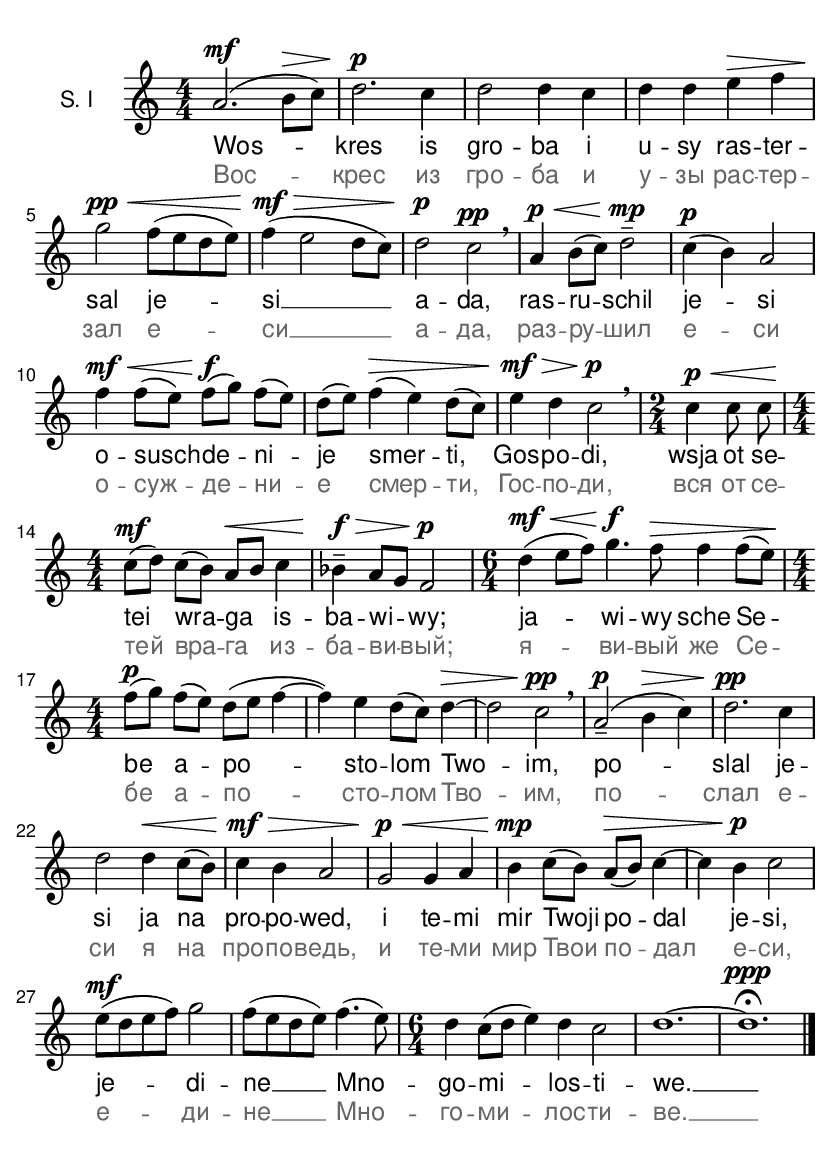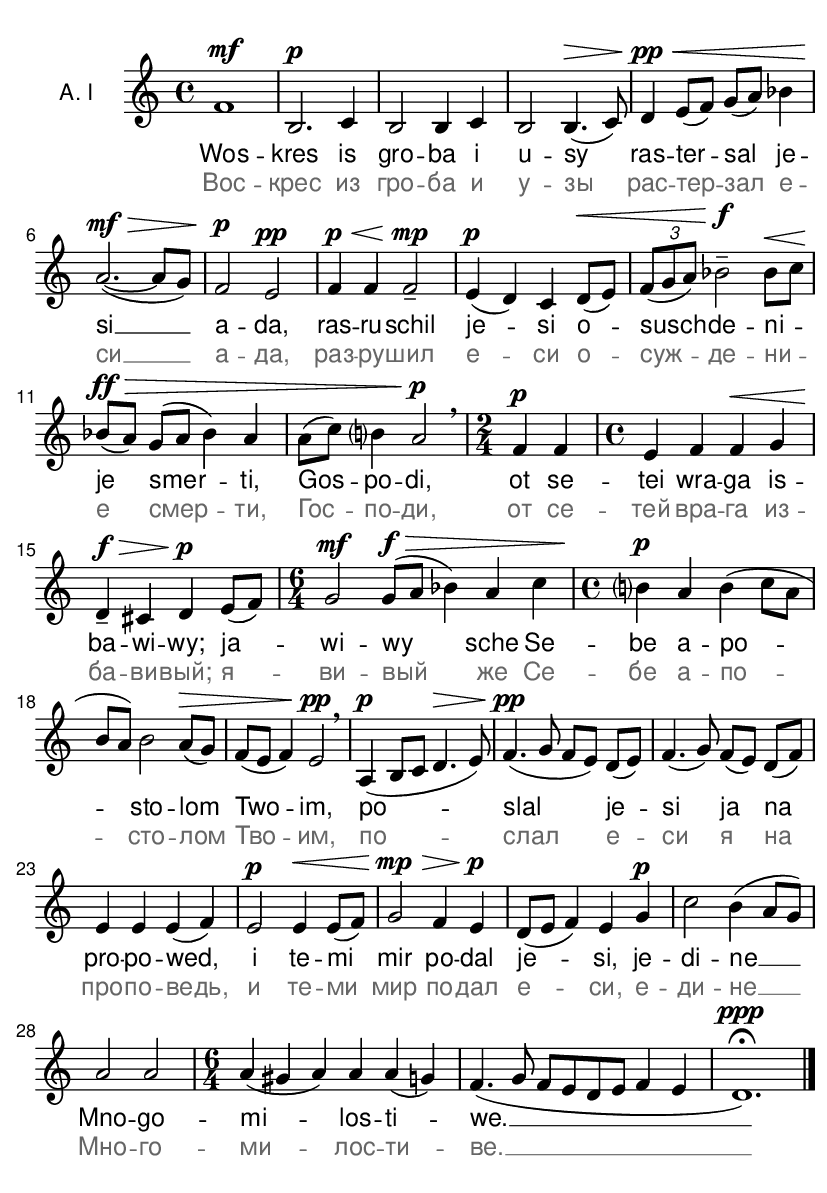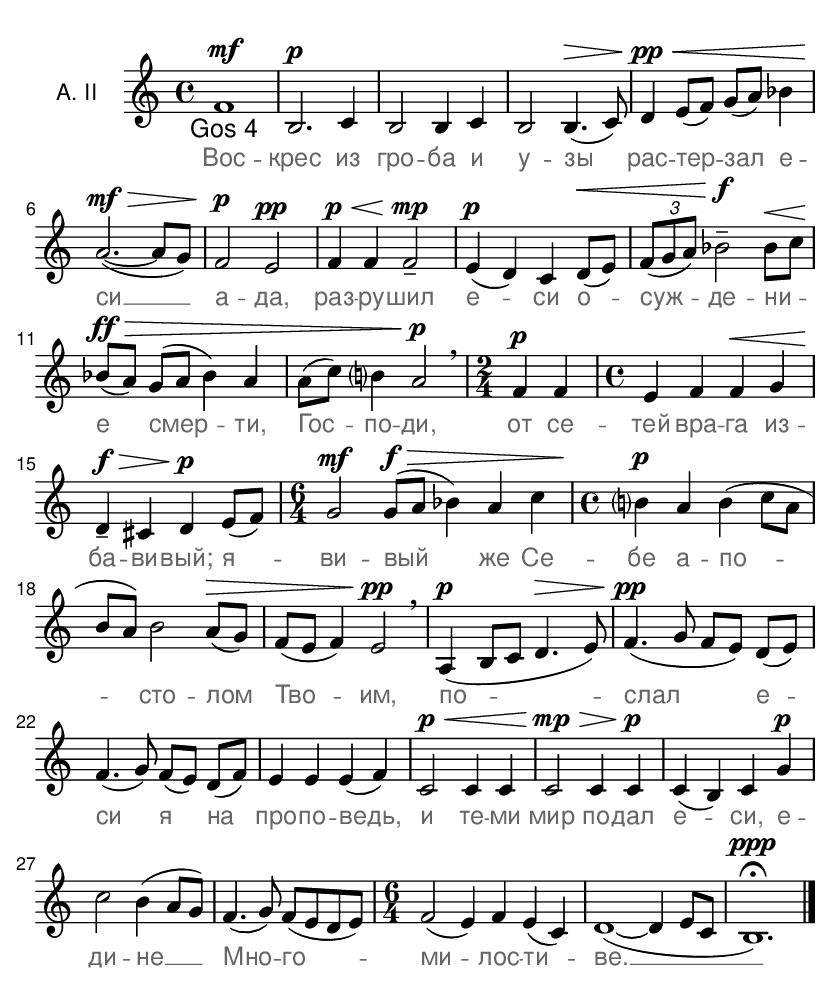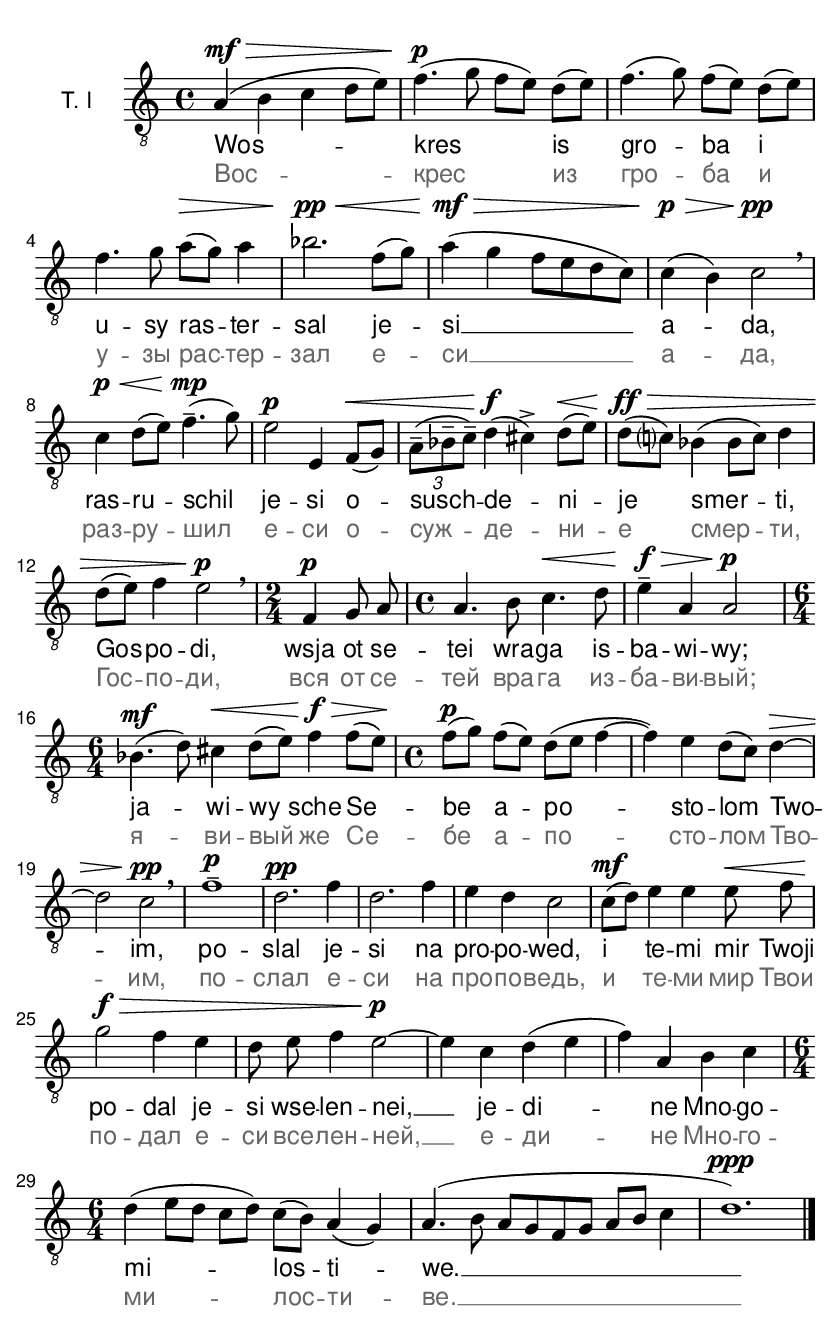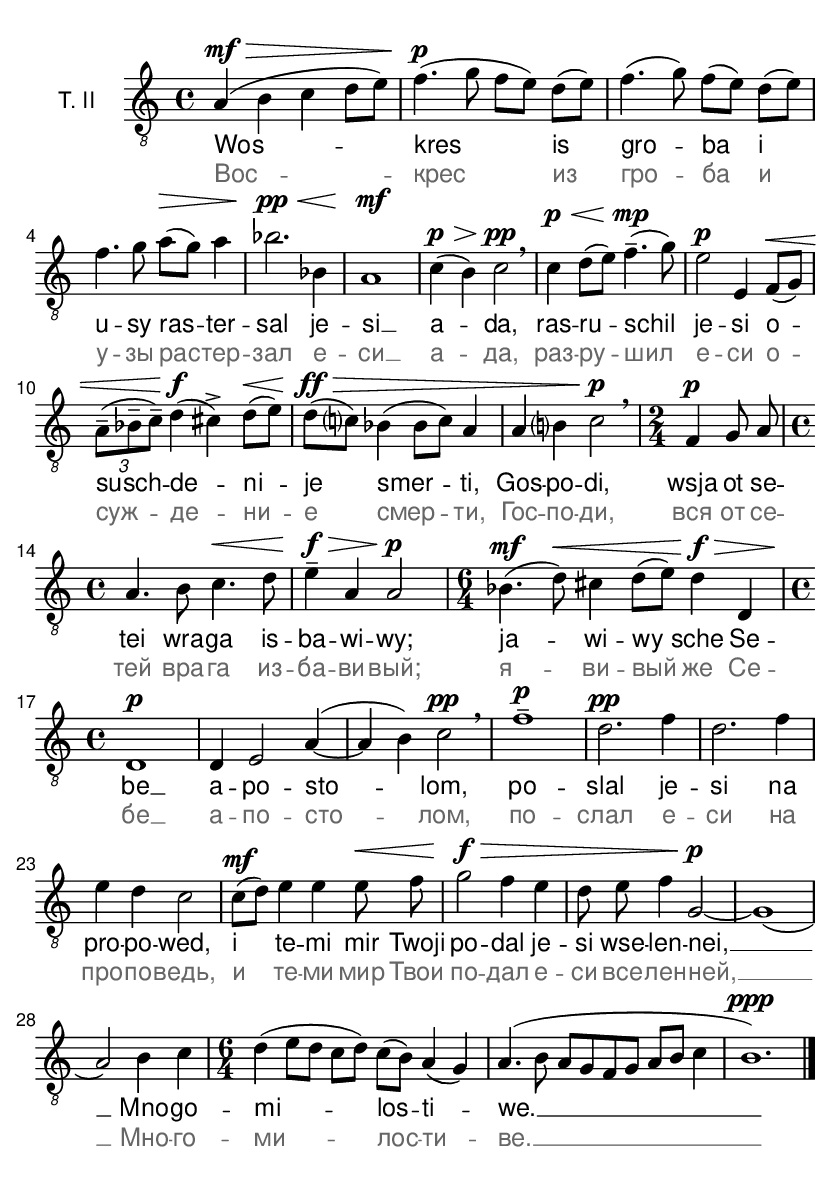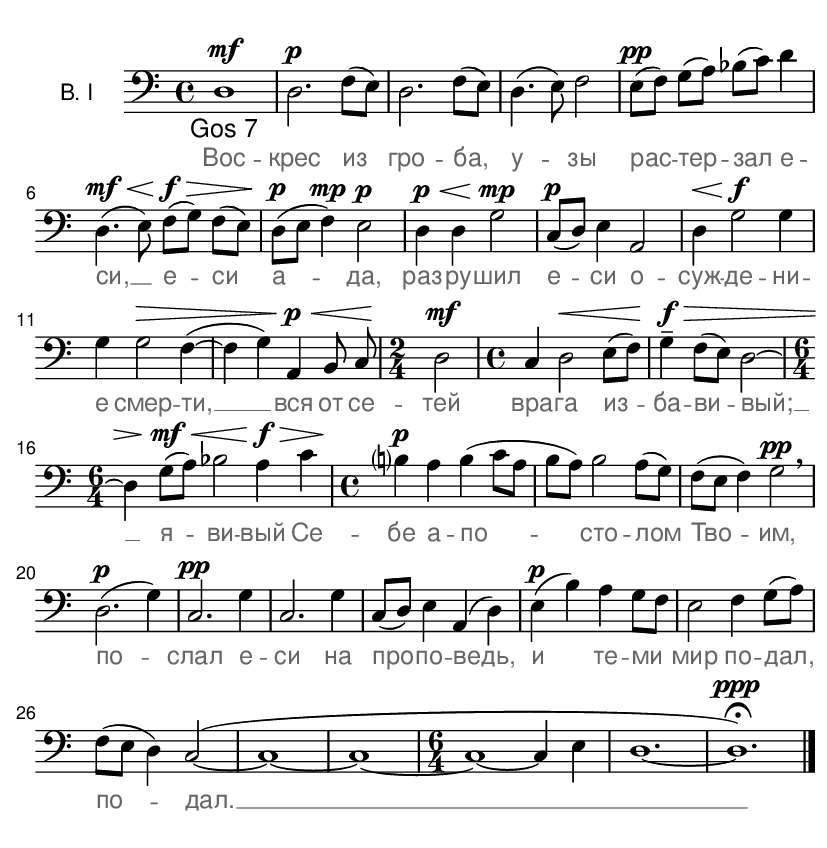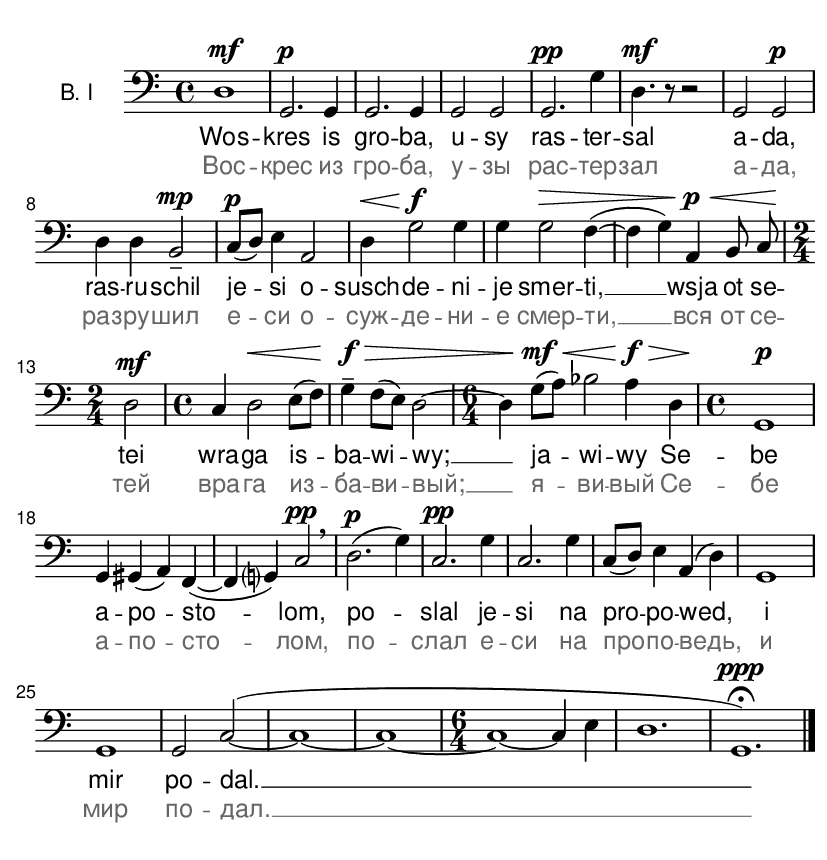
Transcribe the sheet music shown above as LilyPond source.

\version "2.18.2"


\header {
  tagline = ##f
}


\paper {
  paper-height = 300\mm
  paper-width = 140\mm
  top-margin = 8\mm
  bottom-margin = 2\mm
  left-margin = 6\mm
  right-margin = 2\mm


  fonts = #
  (make-pango-font-tree
   "'Noto Sans', Helvetica, Arial, sans-serif"
   "'Noto Sans', Helvetica, Arial, sans-serif"
   "'Inconsolata', 'Courier New', monospace"
   (/ (* staff-height pt) 2.5))

}

greyText = {
  \override Lyrics.LyricText  #'color =  #(x11-color 'grey40)
  \override Lyrics.LyricHyphen  #'color =  #(x11-color 'grey40)
  \override Lyrics.LyricExtender  #'color =  #(x11-color 'grey40)
}


global = {
  \key c \major
  \dynamicUp
  \autoBeamOff
  \accidentalStyle "modern-voice-cautionary"
  % \override Score.TimeSignature #'stencil = ##f
  \set Score.markFormatter = #format-mark-box-numbers
  \override Score.BarNumber #'break-visibility = #'#(#f #f #t)
}

\layout {

}

obreak = {}
opage ={}

sopranoOneVoice = \relative c'' {
  \numericTimeSignature\time 4/4 
  a2. \mf ( b8 \> [ c8 ) ] | % 2
  d2.  \p c4 | % 3
  d2 d4 c4 | % 4
  d4 d4 e4 \> f4 \obreak | % 5
  g2  \pp \< f8 ( [ e8  d8 e8 ) ] | % 6
  f4 \mf \> ( e2 d8 [ c8 ) ] | % 7
  d2  \p  c2 \pp \breathe | % 8
  a4  \p \< b8  [( c8 ]) d2 \mp -- 
  
  \opage %2
  c4 \p ( b4 ) a2 | % 2
  f'4 \mf\< f8  ( [ e8 ) ] f8  \f ( [ g8 ) ] f8 ( [ e8 ) ] | % 3
  d8 ( [ e8 ) ] f4 \> ( e4 ) d8  ( [ c8 ) ] | % 4
  e4 \mf \> d4 c2 \p \breathe | \obreak 
  \time 2/4  
  c4 \p\< c8 c8 | % 6
  \time 4/4  
  c8 \mf ( [ d8 ) ] c8 ( [ b8 ) ] a8 \< [ b8 ] c4 | % 7
  bes4 \f \>-- a8  [ g8 ] f2 \p  \obreak | % 8
  \time 6/4 
  d'4  \mf \< ( e8 [ f8 ) ] g4. \f f8 \> f4 f8 ( [ e8 ) ] | % 9
  \time 4/4 
  f8  \p ( [ g8 ) ] f8 ( [ e8 ) ] d8 ( [ e8 ] f4 ~ | 
  f4 ) e4 d8 ( [ c8 ) ] d4 \> ~ | % 11
  d2 c2  \pp \breathe
  
  \opage %3
  a2 \p ( -- b4 \> c4 ) | % 2
  d2.  \pp c4 | % 3
  d2 d4 \< c8  [( b8 ]) | % 4
  c4 \mf \> b4 a2  \obreak | % 5
  g2 \p \< g4  a4 | % 6
  b4 \mp c8 [( b8 ]) a8 \> ( [ b8 ) ] c4 ~ | % 7
  c4  b4 \p c2 | % 8
  e8 \mf ( [ d8 e8 f8 ) ] g2 \obreak | % 9
  f8 ( [ e8 d8 e8 ) ] f4. ( e8 ) | 
  \time 6/4  
  d4 c8 ( [ d8 ] e4 ) d4 c2 | % 11
  d1. ~ | % 12
  d1. \ppp \fermata \bar "|."
  
 
  
  
}


sopranoOneCyrillic = \lyricmode {
  Вос -- крес из гро -- ба и у -- зы рас -- тер --
  зал е -- си __ а -- "да,"
  раз -- ру -- шил

  %p2
  е -- си о -- суж -- де --  ни -- е смер -- "ти,"
  Гос -- по -- "ди,"
  вся от се -- тей вра -- га из -- ба -- ви -- "вый;"
  я -- ви -- вый же Се -- бе а -- по -- сто -- лом Тво -- "им,"

  %p3
  по -- слал е -- си я на про -- по -- "ведь,"
  и те -- ми мир Твои по -- дал е -- "си,"
  е -- ди -- не __ 
  Мно -- го -- ми -- лос -- ти -- "ве." __
  
}

%%% Do not edit. This file is generated automatically from 01_sopranoOneLyricsCyrillic.ly

sopranoOneLatinG = \lyricmode {
  Wos -- kres is gro -- ba i u -- sy ras -- ter --
  sal je -- si __ a -- "da,"
  ras -- ru -- schil

  %p2
  je -- si o -- susch -- de --  ni -- je smer -- "ti,"
  Gos -- po -- "di,"
  wsja ot se -- tei wra -- ga is -- ba -- wi -- "wy;"
  ja -- wi -- wy sche Se -- be a -- po -- sto -- lom Two -- "im,"

  %p3
  po -- slal je -- si ja na pro -- po -- "wed,"
  i te -- mi mir Twoji po -- dal je -- "si,"
  je -- di -- ne __ 
  Mno -- go -- mi -- los -- ti -- "we." __
  
}



altoOneVoice = \relative c' {
  \time 4/4
  f1 \mf | % 2
  b,2. \p  c4 | % 3
  b2 b4 c4 | % 4
  b2 b4. \> ( c8 ) \obreak | % 5
  d4 \pp \< e8  ( [ f8 ) ] g8 ( [ a8 ) ] bes4 | % 6
  a2. \mf \> ( ~ a8 [ g8 ) ] | % 7
  f2 \p e2 \pp | % 8
  f4 \p \< f4  f2 \mp --

  \opage %2
  e4 \p ( d4 ) c4 d8 \< ( [ e8 ) ] | % 2
  \times 2/3  {
    f8  ( [ g8  a8 ) ]
  }
  bes2 \f -- bes8 \< [ c8 ] | % 3
  bes8 \ff \> ( [ a8 ) ] g8  ( [ a8 ] bes4 ) a4 | % 4
  a8  ( [ c8 ) ] b4 a2  \p \breathe | \obreak | % 5
  \time 2/4
  f4 \p f4 | % 6
  \time 4/4
  e4 f4 f4 \< g4 | % 7
  d4 \f \> -- cis4  d4 \p e8  ( [ f8 ) ]  \obreak | % 8
  \time 6/4
  g2 \mf g8 \f \> ( [ a8 ] bes4 ) a4  c4 | % 9
  \time 4/4
  b4 \p a4 b4 ( c8 [ a8 ] |
  b8 [ a8 ) ] b2 a8 \> ( [ g8 ) ] | % 11
  f8 ( [ e8 ] f4 ) e2 \pp \breathe

  \opage %3
  a,4 \p  ( b8 [ c8 ] d4. \> e8 ) | % 2
  f4. \pp ( g8 f8 [ e8 ) ] d8 ( [ e8 ) ] | % 3
  f4. ( g8 ) f8 ( [ e8 ) ] d8 ( [ f8 ) ] | % 4
  e4 e4 e4 ( f4 ) \obreak | % 5
  e2 \p e4 \< e8 ( [ f8 ) ] | % 6
  g2  \mp \> f4 e4 \p | % 7
  d8 ( [ e8 ] f4 ) e4 g4 \p | % 8
  c2 b4 ( a8 [ g8 ) ] \obreak | % 9
  a2 a2 |
  \time 6/4
  a4 ( gis4 a4 ) a4 a4( g4) | % 11
  f4.( g8 f8 [ e8 d8 e8 ] f4 e4 | % 12
  d1.) \ppp \fermata \bar "|."
}



altoOneCyrillic = \lyricmode {
    Вос -- крес из гро -- ба и у -- зы рас -- тер --
  зал е -- си __ а -- "да,"
  раз -- ру -- шил
  
    %p2
  е -- си о -- суж -- де --  ни -- е смер -- "ти,"
  Гос -- по -- "ди,"
  от се -- тей вра -- га из -- ба -- ви -- "вый;"
  я -- ви -- вый же Се -- бе а -- по -- сто -- лом Тво -- "им,"

  %p3
  по -- слал е -- си я на про -- по -- "ведь,"
  и те -- ми мир по -- дал е -- "си,"
  е -- ди -- не __ 
  Мно -- го -- ми -- лос -- ти -- "ве." __
}

%%% Do not edit. This file is generated automatically from 03_altoOneLyricsCyrillic.ly

altoOneLatinG = \lyricmode {
    Wos -- kres is gro -- ba i u -- sy ras -- ter --
  sal je -- si __ a -- "da,"
  ras -- ru -- schil
  
    %p2
  je -- si o -- susch -- de --  ni -- je smer -- "ti,"
  Gos -- po -- "di,"
  ot se -- tei wra -- ga is -- ba -- wi -- "wy;"
  ja -- wi -- wy sche Se -- be a -- po -- sto -- lom Two -- "im,"

  %p3
  po -- slal je -- si ja na pro -- po -- "wed,"
  i te -- mi mir po -- dal je -- "si,"
  je -- di -- ne __ 
  Mno -- go -- mi -- los -- ti -- "we." __
}



altoTwoVoice = \relative c' {
  \time 4/4
  f1 \mf | % 2
  b,2. \p  c4 | % 3
  b2 b4 c4 | % 4
  b2 b4. \> ( c8 ) \obreak | % 5
  d4 \pp \< e8  ( [ f8 ) ] g8 ( [ a8 ) ] bes4 | % 6
  a2. \mf \> ( ~ a8 [ g8 ) ] | % 7
  f2 \p e2 \pp | % 8
  f4 \p \< f4  f2 \mp --

  \opage %2
  e4 \p ( d4 ) c4 d8 \< ( [ e8 ) ] | % 2
  \times 2/3  {
    f8  ( [ g8  a8 ) ]
  }
  bes2 \f -- bes8 \< [ c8 ] | % 3
  bes8 \ff \> ( [ a8 ) ] g8  ( [ a8 ] bes4 ) a4 | % 4
  a8  ( [ c8 ) ] b4 a2  \p \breathe | \obreak | % 5
  \time 2/4
  f4 \p f4 | % 6
  \time 4/4
  e4 f4 f4 \< g4 | % 7
  d4 \f \> -- cis4  d4 \p e8  ( [ f8 ) ]  \obreak | % 8
  \time 6/4
  g2 \mf g8 \f \> ( [ a8 ] bes4 ) a4  c4 | % 9
  \time 4/4
  b4 \p a4 b4 ( c8 [ a8 ] |
  b8 [ a8 ) ] b2 a8 \> ( [ g8 ) ] | % 11
  f8 ( [ e8 ] f4 ) e2 \pp \breathe

  \opage %3
  a,4 \p  ( b8 [ c8 ] d4. \> e8 ) | % 2
  f4. \pp ( g8 f8 [ e8 ) ] d8 ( [ e8 ) ] | % 3
  f4. ( g8 ) f8 ( [ e8 ) ] d8 ( [ f8 ) ] | % 4
  e4 e4 e4 ( f4 ) \obreak | % 5
  
  c2 \p \< c4  c4 | % 6
  c2  \> \mp c4 c4 \p | % 7
  c4 ( b4 ) c4 g'4 \p |
    c2 b4 ( a8 [ g8 ) ] \obreak | % 9
  f4. ( g8 ) f8 ( [ e8 d8 e8 ) ] | 
  \time 6/4  
  f2 ( e4 ) f4 e4 ( c4 ) | % 11
  d1 ( ~ d4 e8 [ c8 ] | % 12
  b1. ) \ppp \fermata \bar "|."

}


altoTwoCyrillic =  \altoOneCyrillic

%%% Do not edit. This file is generated automatically from 04_altoTwoLyricsCyrillic.ly

altoTwoLatinG = \lyricmode {
  "Gos 4"
}


tenoreOneVoice = \relative a {
  \time 4/4
  a4 \mf \>( b4 c4 d8 [ e8 ) ] | % 2
  f4.\p ( g8 f8 [ e8 ) ] d8 ( [ e8 ) ] | % 3
  f4. ( g8 ) f8 ( [ e8 ) ] d8 ( [ e8 ) ] | % 4
  f4. g8 a8 \> ( [ g8 ) ] a4 \obreak | % 5
  bes2. \pp\< f8  ( [ g8  ) ] | % 6
  a4 \mf \> ( g4 f8 [ e8 d8 c8 ) ] | % 7
  c4( \p \> b4) c2 \pp \breathe | % 8
  c4  \p \< d8  ( [ e8 ) ] f4.( \mp -- g8)

  \opage %2
  e2 \p e,4 f8 \< ( [ g8 ) ] | % 2
  \times 2/3  {
    a8  ( -- [ bes8 -- c8 ) -- ]
  }
  d4 \f ( cis4 ) -> d8 \< ( [ e8 ) ] | % 3
  d8 \ff \> ( [ c8 ) ] bes4  ( bes8 [ c8 ) ] d4 | % 4
  d8 ( [ e8 ) ] f4 e2 \p \breathe \obreak | % 5
  \time 2/4
  f,4 \p g8 a8 | % 6
  \time 4/4
  a4. b8 c4. \< d8 | % 7
  e4 \f \> -- a,4 a2 \p  \obreak | % 8
  \time 6/4
  bes4.( \mf d8)  cis4 \< d8[(  e8]) f4 \f \> f8 ( [ e8 ) ] | % 9
  \time 4/4
  f8 \p ( [ g8 ) ] f8 ( [ e8 ) ] d8 ( [ e8 ] f4 ~ |
  f4 ) e4 d8 ( [ c8 ]) d4\>  ~ | % 11
  d2 c2 \pp \breathe

  \opage %3
  f1-- \p | % 2
  d2. \pp f4 | % 3
  d2. f4 | % 4
  e4 d4 c2 \obreak | % 5
  c8 \mf ( [ d8 ) ] e4 e4 e8 \< f8 | % 6
  g2  \f \> f4 e4  | % 7
  d8 e8 f4  e2 \p ~ | % 8
  e4 \! c4 d4( e4 \obreak | % 9
  f4) a,4 b4 c4 |
  \time 6/4
  d4 ( e8 [ d8 ] c8 [ d8 ) ] c8 [( b8 ]) a4 ( g4 ) | % 11
  a4. ( b8 a8 [ g8 f8 g8 ] a8 [ b8 ] c4 | % 12
  d1. \ppp  ) \bar "|."

}



tenoreOneCyrillic = \lyricmode {
  Вос -- крес из гро -- ба и у -- зы рас -- тер --
  зал е -- си __ а -- "да,"
  раз -- ру -- шил

  %p2
  е -- си о -- суж -- де --  ни -- е смер -- "ти,"
  Гос -- по -- "ди,"
  вся от се -- тей вра -- га из -- ба -- ви -- "вый;"
  я -- ви -- вый же Се -- бе а -- по -- сто -- лом Тво -- "им,"

  %p3
  по -- слал е -- си на про -- по -- "ведь,"
  и те -- ми мир Твои по -- дал е -- си все -- лен -- "ней," __
  е -- ди -- не 
  Мно -- го -- ми -- лос -- ти -- "ве." __
  
}

%%% Do not edit. This file is generated automatically from 05_tenoreOneLyricsCyrillic.ly

tenoreOneLatinG = \lyricmode {
  Wos -- kres is gro -- ba i u -- sy ras -- ter --
  sal je -- si __ a -- "da,"
  ras -- ru -- schil

  %p2
  je -- si o -- susch -- de --  ni -- je smer -- "ti,"
  Gos -- po -- "di,"
  wsja ot se -- tei wra -- ga is -- ba -- wi -- "wy;"
  ja -- wi -- wy sche Se -- be a -- po -- sto -- lom Two -- "im,"

  %p3
  po -- slal je -- si na pro -- po -- "wed,"
  i te -- mi mir Twoji po -- dal je -- si wse -- len -- "nei," __
  je -- di -- ne 
  Mno -- go -- mi -- los -- ti -- "we." __
  
}


tenoreTwoVoice = \relative c' {
  \time 4/4
  a4 \mf \>( b4 c4 d8 [ e8 ) ] | % 2
  f4.\p ( g8 f8 [ e8 ) ] d8 ( [ e8 ) ] | % 3
  f4. ( g8 ) f8 ( [ e8 ) ] d8 ( [ e8 ) ] | % 4
  f4. g8 a8 \> ( [ g8 ) ] a4 \obreak | % 5
  bes2. \pp\< bes,4 | % 6
  a1 \mf | % 7
  c4( \p \> b4) c2 \pp \breathe | % 8
  c4  \p \< d8  ( [ e8 ) ] f4.( \mp -- g8)

  \opage %2
  e2 \p e,4 f8 \< ( [ g8 ) ] | % 2
  \times 2/3  {
    a8  ( -- [ bes8 -- c8 ) -- ]
  }
  d4 \f ( cis4 ) -> d8 \< ( [ e8 ) ] | % 3
  d8 \ff \> ( [ c8 ) ] bes4  ( bes8 [ c8 ) ] a4 | % 4
  a4 b4 c2  \p \breathe \obreak | % 5

  \time 2/4
  f,4 \p g8 a8 | % 6
  \time 4/4
  a4. b8 c4. \< d8 | % 7
  e4 \f \> -- a,4 a2 \p  \obreak | % 8
  \time 6/4

  bes4. \mf ( d8 \< ) cis4  d8 ( [ e8 ]) d4 \f \> d,4 | % 9
  \time 4/4
  d1 \p |
  d4 e2 a4( ~ | % 11
  a4 b4 ) c2  \pp \breathe

  \opage %3
  f1-- \p | % 2
  d2. \pp f4 | % 3
  d2. f4 | % 4
  e4 d4 c2 \obreak | % 5
  c8 \mf ( [ d8 ) ] e4 e4 e8 \< f8 | % 6
  g2  \f \> f4 e4  | % 7
  d8 e8 f4  g,2 \p ~ | % 8
  g1 ( \obreak | % 9
  a2)  b4 c4 |
  \time 6/4
  d4 ( e8 [ d8 ] c8 [ d8 ) ] c8 [( b8 ]) a4 ( g4 ) | % 11
  a4. ( b8 a8 [ g8 f8 g8 ] a8 [ b8 ] c4 | % 12
  b1. \ppp  ) \bar "|."
}




tenoreTwoCyrillic = \lyricmode {
  Вос -- крес из гро -- ба и у -- зы рас -- тер --
  зал е -- си __ а -- "да,"
  раз -- ру -- шил

  %p2
  е -- си о -- суж -- де --  ни -- е смер -- "ти,"
  Гос -- по -- "ди,"
  вся от се -- тей вра -- га из -- ба -- ви -- "вый;"
  я -- ви -- вый же Се -- бе __ а -- по -- сто -- "лом,"
  
  %p3
  по -- слал е -- си на про -- по -- "ведь,"
  и те -- ми мир Твои по -- дал е -- си все -- лен -- "ней," __

  Мно -- го -- ми -- лос -- ти -- "ве." __
}

%%% Do not edit. This file is generated automatically from 06_tenoreTwoLyricsCyrillic.ly

tenoreTwoLatinG = \lyricmode {
  Wos -- kres is gro -- ba i u -- sy ras -- ter --
  sal je -- si __ a -- "da,"
  ras -- ru -- schil

  %p2
  je -- si o -- susch -- de --  ni -- je smer -- "ti,"
  Gos -- po -- "di,"
  wsja ot se -- tei wra -- ga is -- ba -- wi -- "wy;"
  ja -- wi -- wy sche Se -- be __ a -- po -- sto -- "lom,"
  
  %p3
  po -- slal je -- si na pro -- po -- "wed,"
  i te -- mi mir Twoji po -- dal je -- si wse -- len -- "nei," __

  Mno -- go -- mi -- los -- ti -- "we." __
}


bassoOneVoice = \relative f {
  \time 4/4
  d1 \mf  |
  d2.\p f8 [( e8 ]) |
  d2. f8 [( e8 ]) |
  d4. ( e8 ) f2 \obreak | % 5
  e8 \pp ( [ f8 ) ] g8 ( [ a8 ) ] bes8 ( [ c8 ) ] d4 | % 6
  d,4. \mf \< ( e8 ) f8 \f\> [( g8 ]) f8 [( e8 ]) | % 7
  d8  \p ( [ e8 ] f4 \mp  ) e2  \p | % 8
  d4 \p \< d4  g2 \mp |

  \opage %2
  c,8 \p ( [ d8 ) ] e4 a,2 | % 2
  d4 \< g2 \f g4  | % 3
  g4 g2 \>  f4 ( ~ | % 4
  f4   g4 ) a,4 \p \< b8 c8  \obreak | % 5
  \time 2/4
  d2  \mf | % 6
  \time 4/4
  c4  d2 \< e8 ( [ f8 ) ] | % 7
  g4 \f \> -- f8 ( [ e8 ) ] d2 ~  \obreak | % 8
  \time 6/4
  d4  g8 \mf \< ([ a8 )] bes2 a4 \f \> c4 | % 9
  \time 4/4
  b4  \p a4 b4 ( c8 [ a8 ] |
  b8 [ a8 ) ] b2 a8 ( [ g8 ) ] | % 11
  f8 ( [ e8 ] f4 ) g2 \pp \breathe

  \opage %3
  d2. \p ( g4 ) | % 2
  c,2. \pp g'4 | % 3
  c,2. g'4 | % 4
  c,8 ( [ d8 ) ] e4 a,4 ( d4 ) \obreak | % 5
  e4 \p ( b'4 ) a4 g8 [ f8 ] | % 6
  e2 f4 g8 ( [ a8 ) ] | % 7
  f8 ( [ e8 ] d4 ) c2 ~ ( | % 8
  c1 ~ \obreak | % 9
  c1 ~ |
  \time 6/4
  c1 ~ c4 e4 | % 11
  d1. ~ | % 12
  d1. \ppp \fermata ) \bar "|."
}



bassoOneCyrillic = \lyricmode {
  Вос -- крес из гро -- "ба,"  у -- зы рас -- тер --
  зал е -- "си," __  е -- си а -- "да,"
  раз -- ру -- шил

  %p2
  е -- си о -- суж -- де --  ни -- е смер -- "ти," __
  вся от се -- тей вра -- га из -- ба -- ви -- "вый;" __
  я -- ви -- вый Се -- бе а -- по -- сто -- лом Тво -- "им,"

  %p3
  по -- слал е -- си на про -- по -- "ведь,"
  и те -- ми мир  по -- "дал," по -- "дал." __
}


bassoOneLatinG = \lyricmode {
  "Gos 7"
}



bassoTwoVoice = \relative c {

  \time 4/4
  d1 \mf  |
  g,2. \p g4  | % 3
  g2. g4 | % 4
  g2 g2 \obreak | % 5
  g2. \pp g'4 | % 6
  d4. \mf  r8 r2  | % 7
  g,2  g2 \p | % 8
  d'4  d4 b2-- \mp

  \opage %2
  c8 \p ( [ d8 ) ] e4 a,2 | % 2
  d4 \< g2 \f g4  | % 3
  g4 g2 \>  f4 ( ~ | % 4
  f4   g4 ) a,4 \p \< b8 c8  \obreak | % 5
  \time 2/4
  d2  \mf | % 6
  \time 4/4
  c4  d2 \< e8 ( [ f8 ) ] | % 7
  g4 \f \> -- f8 ( [ e8 ) ] d2 ~  \obreak | % 8
  \time 6/4
  d4  g8 \mf \< ([ a8 )] bes2 a4 \f \> d,4 | % 9
  \time 4/4
  g,1  \p |
  g4 gis4 ( a4 ) f4 ( ~ | % 11
  f4 g4 ) c2 \pp \breathe


  \opage %3
  d2. \p ( g4 ) | % 2
  c,2. \pp g'4 | % 3
  c,2. g'4 | % 4
  c,8 ( [ d8 ) ] e4 a,4 ( d4 ) \obreak | % 5
  g,1 | % 6
  g1 | % 7
  g2 c2 ~ ( | % 8
  c1 ~ \obreak | % 9
  c1 ~ |
  \time 6/4
  c1 ~ c4 e4 | % 11
  d1.  | % 12
  g,1. \ppp \fermata ) \bar "|."
  
}


bassoTwoCyrillic = \lyricmode {
  Вос -- крес из гро -- "ба,"  у -- зы 
  рас -- тер -- зал  а -- "да,"
  раз -- ру -- шил

  %p2
  е -- си о -- суж -- де --  ни -- е смер -- "ти," __
  вся от се -- тей вра -- га из -- ба -- ви -- "вый;" __
  я -- ви -- вый Се -- бе а -- по -- сто -- "лом," 

  %p3
  по -- слал е -- си на про -- по -- "ведь,"
  и  мир  по -- "дал."  __
}

%%% Do not edit. This file is generated automatically from 08_bassoTwoLyricsCyrillic.ly
bassoTwoLatinG = \lyricmode {
  Wos -- kres is gro -- "ba,"  u -- sy 
  ras -- ter -- sal  a -- "da,"
  ras -- ru -- schil

  %p2
  je -- si o -- susch -- de --  ni -- je smer -- "ti," __
  wsja ot se -- tei wra -- ga is -- ba -- wi -- "wy;" __
  ja -- wi -- wy Se -- be a -- po -- sto -- "lom," 

  %p3
  po -- slal je -- si na pro -- po -- "wed,"
  i  mir  po -- "dal."  __
}



%---------- Soprano-------------------------------
\book {
  \bookOutputName "01_sopranoOne"
  \score {
    \new Staff \with {
      instrumentName = "S. I"
    } { \global \sopranoOneVoice }
    \addlyrics { \sopranoOneLatinG }
    \addlyrics { \greyText \sopranoOneCyrillic }
  }
}


%---------- Alto -------------------------------
\book {
  \bookOutputName "03_altoOne"
  \score {

    \new Staff \with {
      instrumentName = "A. I"
    } { \global  \altoOneVoice }
    \addlyrics { \altoOneLatinG }
    \addlyrics { \greyText \altoOneCyrillic }
  }
}
\book {
  \bookOutputName "04_altoTwo"
  \score {
    \new Staff \with {
      instrumentName = "A. II"
    } { \global  \altoTwoVoice }
    \addlyrics { \altoTwoLatinG }
    \addlyrics { \greyText \altoTwoCyrillic}
  }
}

%---------- Tenore -------------------------------
\book {
  \bookOutputName "05_tenoreOne"
  \score {
    \new Staff \with {
      instrumentName = "T. I"
    } {\clef "treble_8" \global \tenoreOneVoice }
    \addlyrics { \tenoreOneLatinG }
    \addlyrics { \greyText \tenoreOneCyrillic }
  }
}
\book {
  \bookOutputName "06_tenoreTwo"
  \score {
    \new Staff \with {
      instrumentName = "T. II"
    } { \clef "treble_8" \global  \tenoreTwoVoice }
    \addlyrics { \tenoreTwoLatinG }
    \addlyrics { \greyText \tenoreTwoCyrillic }
  }
}
%---------- Basso -------------------------------
\book {
  \bookOutputName "07_bassoOne"
  \score {
    \new Staff \with {
      instrumentName = "B. I"
    } { \clef bass \global  \bassoOneVoice }
    \addlyrics { \bassoOneLatinG }
    \addlyrics { \greyText \bassoOneCyrillic }
  }
}

\book {
  \bookOutputName "08_bassoTwo"
  \score {
    \new Staff \with {
      instrumentName = "B. I"
    } { \clef bass \global  \bassoTwoVoice }
    \addlyrics { \bassoTwoLatinG }
    \addlyrics { \greyText \bassoTwoCyrillic }
  }
}

%}